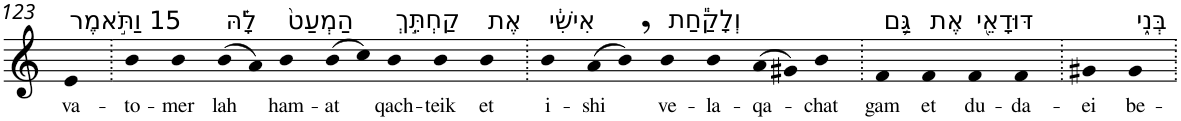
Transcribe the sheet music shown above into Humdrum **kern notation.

**kern	**text
*part1	*part1
*staff1	*staff1
*I"Piano	*
*I'Pno	*
!!LO:PB:g=z
*clefG2	*
*k[]	*
=123	=123
!LO:TX:a:t=15 וַתֹּ֣אמֶר	!
!	!LO:LY:b
4e	va-
=124.	=124.
!	!LO:LY:b
4b	-to-
!	!LO:LY:b
4b	-mer
!LO:TX:a:t=לָ֗הּ	!
!	!LO:LY:b
(>8b	lah
8a)	.
!LO:TX:a:t=הַמְעַט֙	!
!	!LO:LY:b
4b	ham-
!	!LO:LY:b
(>8b	-at
8cc)	.
!LO:TX:a:t=קַחְתֵּ֣ךְ	!
!	!LO:LY:b
4b	qach-
!	!LO:LY:b
4b	-teik
!LO:TX:a:t=אֶת	!
!	!LO:LY:b
4b	et
=125.	=125.
!LO:TX:a:t=אִישִׁ֔י	!
!	!LO:LY:b
4b	i-
!	!LO:LY:b
(>8a	-shi
8b,)	.
!LO:TX:a:t=וְלָקַ֕חַת	!
!	!LO:LY:b
4b	ve-
!	!LO:LY:b
4b	-la-
!	!LO:LY:b
(>8a	-qa-
8g#X)	.
!	!LO:LY:b
4b	-chat
=126.	=126.
!LO:TX:a:t=גַּ֥ם	!
!	!LO:LY:b
4f	gam
!LO:TX:a:t=אֶת	!
!	!LO:LY:b
4f	et
!LO:TX:a:t=דּוּדָאֵ֖י	!
!	!LO:LY:b
4f	du-
!	!LO:LY:b
4f	-da-
=127.	=127.
!	!LO:LY:b
4g#X	-ei
!LO:TX:a:t=בְּנִ֑י	!
!	!LO:LY:b
4g#	be-
=.	=.
*-	*-
